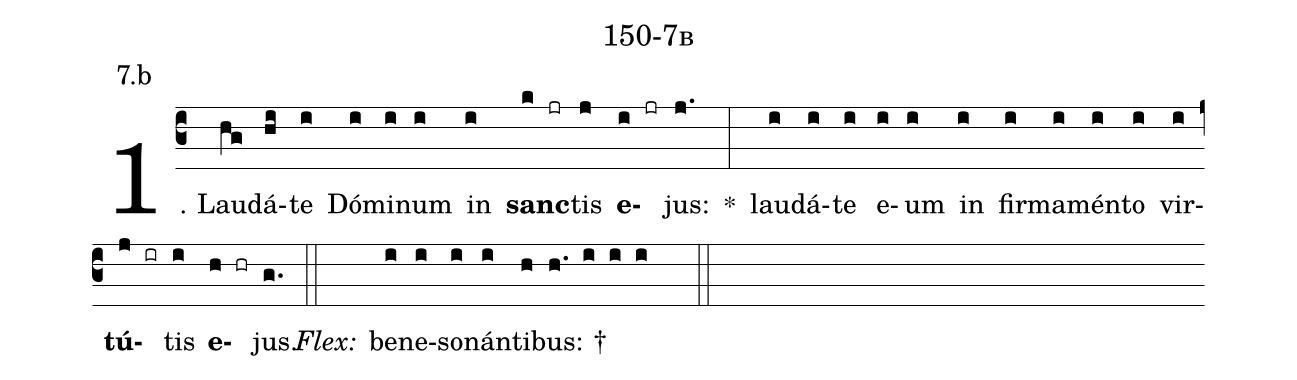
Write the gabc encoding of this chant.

name: 150-7b;
annotation: 7.b;
%%
(c3)1. Lau(hg)dá(hi)te(i) Dó(i)mi(i)num(i) in(i) <b>sanc</b>(k jr)tis(j) <b>e</b>(i jr)jus:(j.) *(:) lau(i)dá(i)te(i) e(i)um(i) in(i) fir(i)ma(i)mén(i)to(i) vir(i)<b>tú</b>(j ir)tis(i) <b>e</b>(h hr)jus.(g.) (::)
<i>Flex:</i>()  be(i)ne(i)so(i)nán(i)ti(h)bus: †(h. i i i  ::)
